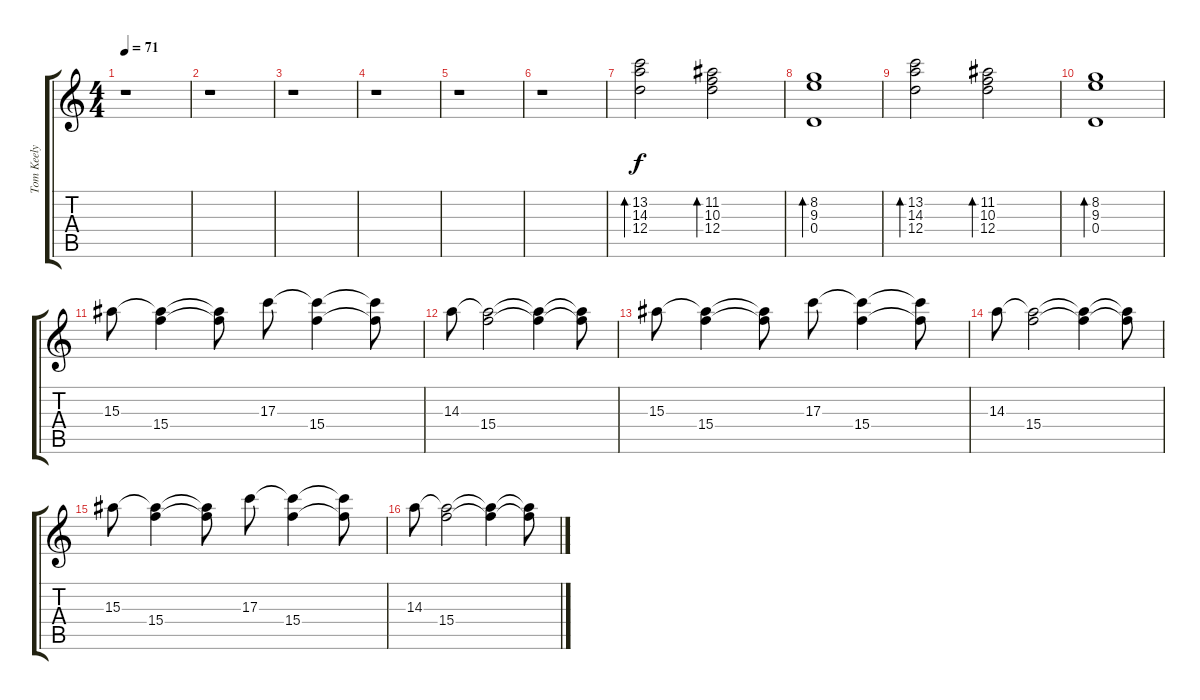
\track ("Tom Keely (Clean Guitar 2)" "Tom Keely ") {instrument electricguitarjazz}
\staff {score tabs}
\tuning (E4 B3 G3 D3 A2 D2) {hide}
\ts (4 4)
\tempo 71
\clef g2
\ks c
r.1{dy f} |
r.1 |
r.1 |
r.1 |
r.1 |
r.1 |
(13.2 14.3 12.4).2{bd 60} (11.2 10.3 12.4).2{bd 60} |
(8.2 9.3 0.4).1{bd 60} |
(13.2 14.3 12.4).2{bd 60} (11.2 10.3 12.4).2{bd 60} |
(8.2 9.3 0.4).1{bd 60} |
15.3.8 (15.3{t} 15.4).4 (15.3{t} 15.4{t}).8 17.3.8 (17.3{t} 15.4).4 (17.3{t} 15.4{t}).8 |
14.3.8 (14.3{t} 15.4).2 (14.3{t} 15.4{t}).4 (14.3{t} 15.4{t}).8 |
15.3.8 (15.3{t} 15.4).4 (15.3{t} 15.4{t}).8 17.3.8 (17.3{t} 15.4).4 (17.3{t} 15.4{t}).8 |
14.3.8 (14.3{t} 15.4).2 (14.3{t} 15.4{t}).4 (14.3{t} 15.4{t}).8 |
15.3.8 (15.3{t} 15.4).4 (15.3{t} 15.4{t}).8 17.3.8 (17.3{t} 15.4).4 (17.3{t} 15.4{t}).8 |
14.3.8 (14.3{t} 15.4).2 (14.3{t} 15.4{t}).4 (14.3{t} 15.4{t}).8
